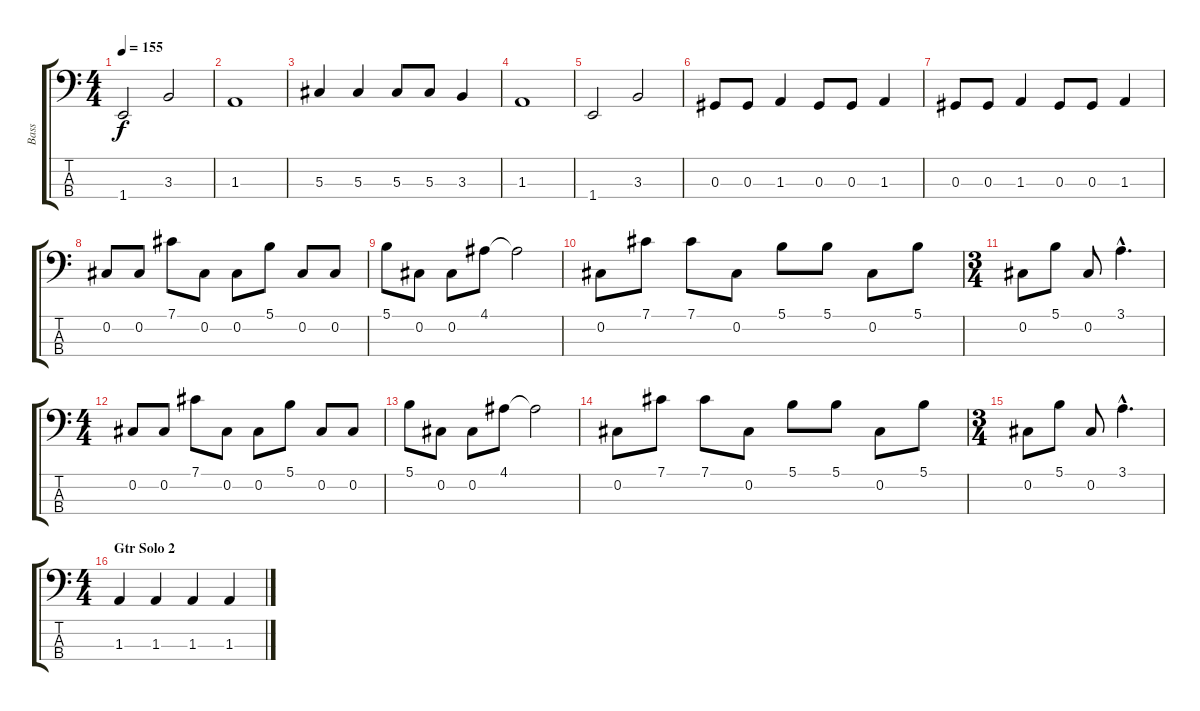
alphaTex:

\track ("Bass" "Bass") {instrument electricbassfinger}
\staff {score tabs}
\tuning (Gb2 Db2 Ab1 Eb1) {hide}
\ts (4 4)
\tempo 155
\clef f4
\ks c
1.4.2{dy f} 3.3.2 |
1.3.1 |
5.3.4 5.3.4 5.3.8 5.3.8 3.3.4 |
1.3.1 |
1.4.2 3.3.2 |
0.3.8 0.3.8 1.3.4 0.3.8 0.3.8 1.3.4 |
0.3.8 0.3.8 1.3.4 0.3.8 0.3.8 1.3.4 |
0.2.8 0.2.8 7.1.8 0.2.8 0.2.8 5.1.8 0.2.8 0.2.8 |
5.1.8 0.2.8 0.2.8 4.1.8 4.1{t}.2 |
0.2.8 7.1.8 7.1.8 0.2.8 5.1.8 5.1.8 0.2.8 5.1.8 |
\ts (3 4)
0.2.8 5.1.8 0.2.8 3.1{hac}.4{d} |
\ts (4 4)
0.2.8 0.2.8 7.1.8 0.2.8 0.2.8 5.1.8 0.2.8 0.2.8 |
5.1.8 0.2.8 0.2.8 4.1.8 4.1{t}.2 |
0.2.8 7.1.8 7.1.8 0.2.8 5.1.8 5.1.8 0.2.8 5.1.8 |
\ts (3 4)
0.2.8 5.1.8 0.2.8 3.1{hac}.4{d} |
\ts (4 4)
\section ("" "Gtr Solo 2")
1.3.4 1.3.4 1.3.4 1.3.4
